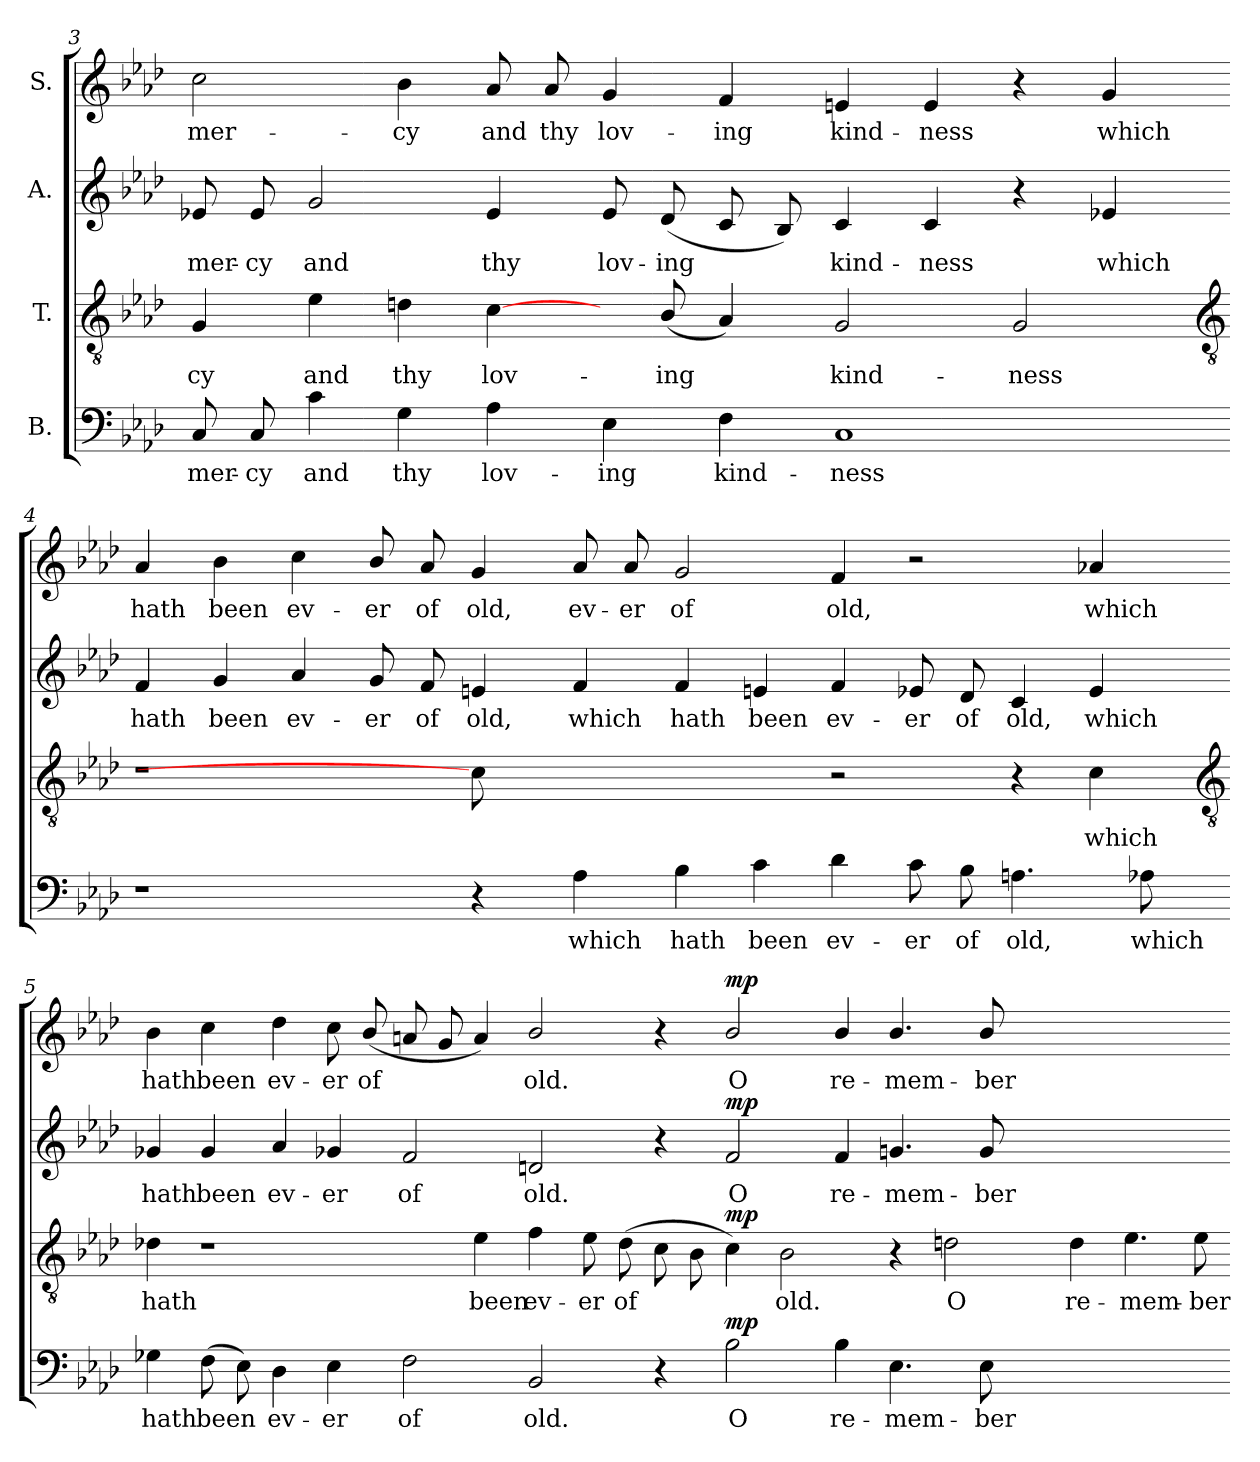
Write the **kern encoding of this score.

**kern	**text	**dynam	**kern	**text	**dynam	**kern	**text	**dynam	**kern	**text	**dynam
*part4	*part4	*part4	*part3	*part3	*part3	*part2	*part2	*part2	*part1	*part1	*part1
*staff4	*staff4	*staff4	*staff3	*staff3	*staff3	*staff2	*staff2	*staff2	*staff1	*staff1	*staff1
*I"B.	*	*	*I"T.	*	*	*I"A.	*	*	*I"S.	*	*
!!LO:LB:g=z
*clefF4	*	*	*clefGv2	*	*	*clefG2	*	*	*clefG2	*	*
*k[b-e-a-d-]	*	*	*k[b-e-a-d-]	*	*	*k[b-e-a-d-]	*	*	*k[b-e-a-d-]	*	*
*A-:	*	*	*A-:	*	*	*A-:	*	*	*A-:	*	*
=3	=3	=3	=3	=3	=3	=3	=3	=3	=3	=3	=3
!	!LO:LY:b	!	!	!LO:LY:b	!	!	!LO:LY:b	!	!	!LO:LY:b	!
8C	mer-	.	4G	-cy	.	8e-X	mer-	.	2cc	mer-	.
!	!LO:LY:b	!	!	!	!	!	!LO:LY:b	!	!	!	!
8C	-cy	.	.	.	.	8e-	-cy	.	.	.	.
!	!LO:LY:b	!	!	!LO:LY:b	!	!	!LO:LY:b	!	!	!	!
4c	and	.	4e-	and	.	2g	and	.	.	.	.
!	!LO:LY:b	!	!	!LO:LY:b	!	!	!	!	!	!LO:LY:b	!
4G	thy	.	4dn	thy	.	.	.	.	4b-	-cy	.
!	!LO:LY:b	!	!	!LO:LY:b	!	!	!LO:LY:b	!	!	!LO:LY:b	!
4A-	lov-	.	[4c	lov-	.	4e-	thy	.	8a-	and	.
!	!	!	!	!	!	!	!	!	!	!LO:LY:b	!
.	.	.	.	.	.	.	.	.	8a-	thy	.
!	!LO:LY:b	!	!	!	!	!	!LO:LY:b	!	!	!LO:LY:b	!
4E-	-ing	.	8ryy	.	.	8e-	lov-	.	4g	lov-	.
!	!	!	!	!LO:LY:b	!	!	!LO:LY:b	!	!	!	!
.	.	.	(<8B-/	-ing	.	(<8d-	-ing	.	.	.	.
!	!LO:LY:b	!	!	!	!	!	!	!	!	!LO:LY:b	!
4F	kind-	.	4A-)	.	.	8c	.	.	4f	-ing	.
.	.	.	.	.	.	8B-)	.	.	.	.	.
!	!LO:LY:b	!	!	!LO:LY:b	!	!	!LO:LY:b	!	!	!LO:LY:b	!
1C	-ness	.	2G	kind-	.	4c	kind-	.	4en	kind-	.
!	!	!	!	!	!	!	!LO:LY:b	!	!	!LO:LY:b	!
.	.	.	.	.	.	4c	-ness	.	4e	-ness	.
!	!	!	!	!LO:LY:b	!	!	!	!	!	!	!
.	.	.	2G	-ness	.	4r	.	.	4r	.	.
!	!	!	!	!	!	!	!LO:LY:b	!	!	!LO:LY:b	!
.	.	.	.	.	.	4e-X	which	.	4g	which	.
!!LO:LB:g=z
=4-	=4-	=4-	=4-	=4-	=4-	=4-	=4-	=4-	=4-	=4-	=4-
*	*	*	*clefGv2	*	*	*	*	*	*	*	*
!	!	!	!	!	!	!	!LO:LY:b	!	!	!LO:LY:b	!
1r	.	.	1r	.	.	4f	hath	.	4a-	hath	.
!	!	!	!	!	!	!	!LO:LY:b	!	!	!LO:LY:b	!
.	.	.	.	.	.	4g	been	.	4b-	been	.
!	!	!	!	!	!	!	!LO:LY:b	!	!	!LO:LY:b	!
.	.	.	.	.	.	4a-	ev-	.	4cc	ev-	.
!	!	!	!	!	!	!	!LO:LY:b	!	!	!LO:LY:b	!
.	.	.	.	.	.	8g	-er	.	8b-/	-er	.
!	!	!	!	!	!	!	!LO:LY:b	!	!	!LO:LY:b	!
.	.	.	.	.	.	8f	of	.	8a-	of	.
!	!	!	!	!	!	!	!LO:LY:b	!	!	!LO:LY:b	!
4r	.	.	8c]	.	.	4en	old,	.	4g	old,	.
.	.	.	2..ryy	.	.	.	.	.	.	.	.
!	!LO:LY:b	!	!	!	!	!	!LO:LY:b	!	!	!LO:LY:b	!
4A-	which	.	.	.	.	4f	which	.	8a-	ev-	.
!	!	!	!	!	!	!	!	!	!	!LO:LY:b	!
.	.	.	.	.	.	.	.	.	8a-	-er	.
!	!LO:LY:b	!	!	!	!	!	!LO:LY:b	!	!	!LO:LY:b	!
4B-	hath	.	.	.	.	4f	hath	.	2g	of	.
!	!LO:LY:b	!	!	!	!	!	!LO:LY:b	!	!	!	!
4c	been	.	.	.	.	4en	been	.	.	.	.
!	!LO:LY:b	!	!	!	!	!	!LO:LY:b	!	!	!LO:LY:b	!
4d-	ev-	.	2r	.	.	4f	ev-	.	4f	old,	.
!	!LO:LY:b	!	!	!	!	!	!LO:LY:b	!	!	!	!
8c	-er	.	.	.	.	8e-X	-er	.	2r	.	.
!	!LO:LY:b	!	!	!	!	!	!LO:LY:b	!	!	!	!
8B-	of	.	.	.	.	8d-	of	.	.	.	.
!	!LO:LY:b	!	!	!	!	!	!LO:LY:b	!	!	!	!
4.An	old,	.	4r	.	.	4c	old,	.	.	.	.
!	!	!	!	!LO:LY:b	!	!	!LO:LY:b	!	!	!LO:LY:b	!
.	.	.	4c	which	.	4e-	which	.	4a-X	which	.
!	!LO:LY:b	!	!	!	!	!	!	!	!	!	!
8A-X	which	.	.	.	.	.	.	.	.	.	.
!!LO:LB:g=z
=5-	=5-	=5-	=5-	=5-	=5-	=5-	=5-	=5-	=5-	=5-	=5-
*	*	*	*clefGv2	*	*	*	*	*	*	*	*
!	!LO:LY:b	!	!	!LO:LY:b	!	!	!LO:LY:b	!	!	!LO:LY:b	!
4G-X	hath	.	4d-	hath	.	4g-X	hath	.	4b-	hath	.
!	!LO:LY:b	!	!	!	!	!	!LO:LY:b	!	!	!LO:LY:b	!
(>8F	been	.	1r	.	.	4g-	been	.	4cc	been	.
8E-)	.	.	.	.	.	.	.	.	.	.	.
!	!LO:LY:b	!	!	!	!	!	!LO:LY:b	!	!	!LO:LY:b	!
4D-	ev-	.	.	.	.	4a-	ev-	.	4dd-	ev-	.
!	!LO:LY:b	!	!	!	!	!	!LO:LY:b	!	!	!LO:LY:b	!
4E-	-er	.	.	.	.	4g-X	-er	.	8cc	-er	.
!	!	!	!	!	!	!	!	!	!	!LO:LY:b	!
.	.	.	.	.	.	.	.	.	(<8b-/	of	.
!	!LO:LY:b	!	!	!	!	!	!LO:LY:b	!	!	!	!
2F	of	.	.	.	.	2f	of	.	8an/	.	.
.	.	.	.	.	.	.	.	.	8g/	.	.
!	!	!	!	!LO:LY:b	!	!	!	!	!	!	!
.	.	.	4e-	been	.	.	.	.	4a/)	.	.
!	!LO:LY:b	!	!	!LO:LY:b	!	!	!LO:LY:b	!	!	!LO:LY:b	!
2BB-	old.	.	4f	ev-	.	2dn	old.	.	2b-/	old.	.
!	!	!	!	!LO:LY:b	!	!	!	!	!	!	!
.	.	.	8e-	-er	.	.	.	.	.	.	.
!	!	!	!	!LO:LY:b	!	!	!	!	!	!	!
.	.	.	(>8d-	of	.	.	.	.	.	.	.
4r	.	.	8c	.	.	4r	.	.	4r	.	.
.	.	.	8B-	.	.	.	.	.	.	.	.
!	!LO:LY:b	!LO:DY:a	!	!	!LO:DY:a	!	!LO:LY:b	!LO:DY:a	!	!LO:LY:b	!LO:DY:a
2B-	O	mp	4c)	.	mp	2f	O	mp	2b-/	O	mp
!	!	!	!	!LO:LY:b	!	!	!	!	!	!	!
.	.	.	2B-	old.	.	.	.	.	.	.	.
!	!LO:LY:b	!	!	!	!	!	!LO:LY:b	!	!	!LO:LY:b	!
4B-	re-	.	.	.	.	4f	re-	.	4b-/	re-	.
!	!LO:LY:b	!	!	!	!	!	!LO:LY:b	!	!	!LO:LY:b	!
4.E-	-mem-	.	4r	.	.	4.gn	-mem-	.	4.b-/	-mem-	.
!	!	!	!	!LO:LY:b	!	!	!	!	!	!	!
.	.	.	2dn	O	.	.	.	.	.	.	.
!	!LO:LY:b	!	!	!	!	!	!LO:LY:b	!	!	!LO:LY:b	!
8E-	-ber	.	.	.	.	8g	-ber	.	8b-/	-ber	.
1ryy	.	.	.	.	.	1ryy	.	.	1ryy	.	.
!	!	!	!	!LO:LY:b	!	!	!	!	!	!	!
.	.	.	4d	re-	.	.	.	.	.	.	.
!	!	!	!	!LO:LY:b	!	!	!	!	!	!	!
.	.	.	4.e-	-mem-	.	.	.	.	.	.	.
!	!	!	!	!LO:LY:b	!	!	!	!	!	!	!
.	.	.	8e-	-ber	.	.	.	.	.	.	.
=-	=-	=-	=-	=-	=-	=-	=-	=-	=-	=-	=-
*-	*-	*-	*-	*-	*-	*-	*-	*-	*-	*-	*-
